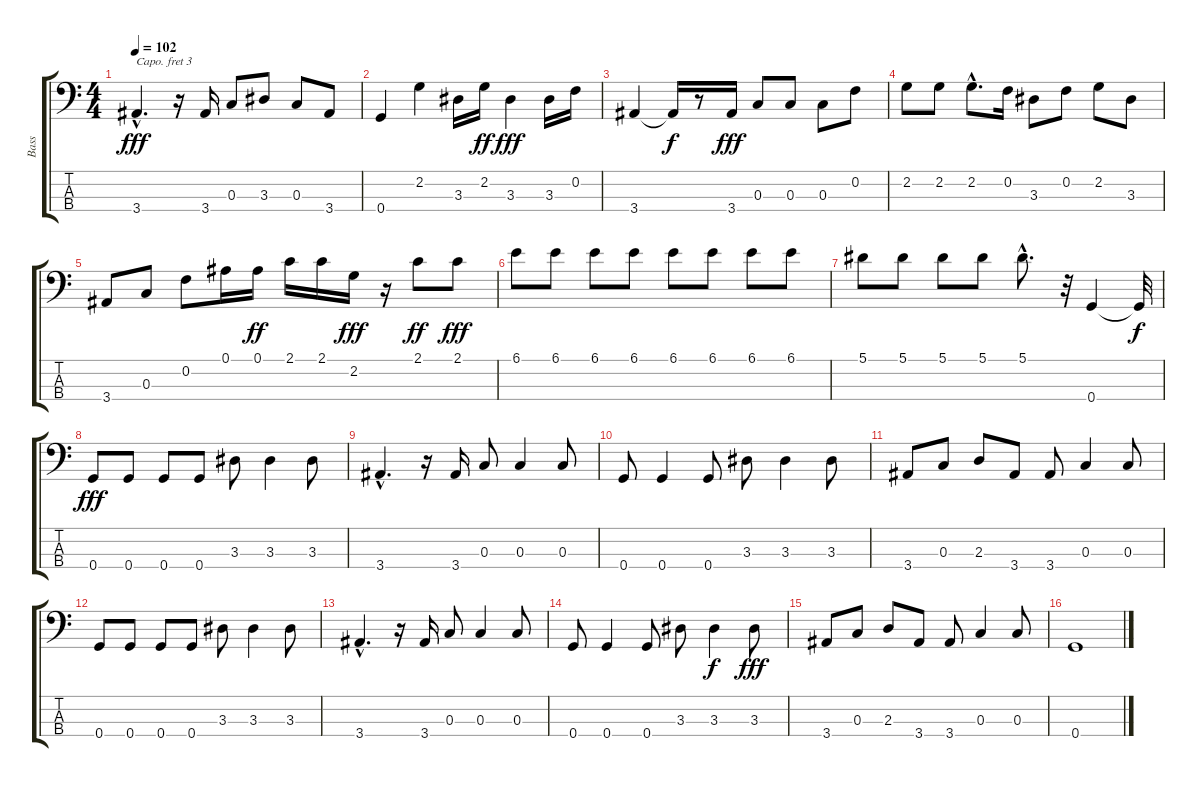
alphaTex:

\track ("Bass" "Bass") {instrument electricbasspick}
\staff {score tabs}
\capo 3
\tuning (G2 D2 A1 E1) {hide}
\ts (4 4)
\tempo 102
\clef f4
\ks c
3.4{hac}.4{d dy fff} r.16 3.4.16 0.3.8 3.3.8 0.3.8 3.4.8 |
0.4.4 2.2.4 3.3.16 2.2.16{dy ff} 3.3.4{dy fff} 3.3.16 0.2.16 |
3.4.4 3.4{t}.16{dy f} r.8 3.4.16{dy fff} 0.3.8 0.3.8 0.3.8 0.2.8 |
2.2.8 2.2.8 2.2{hac}.8{d} 0.2.16 3.3.8 0.2.8 2.2.8 3.3.8 |
3.4.8 0.3.8 0.2.8 0.1.16 0.1.16{dy ff} 2.1.16 2.1.16 2.2.16{dy fff} r.16 2.1.8{dy ff} 2.1.8{dy fff} |
6.1.8 6.1.8 6.1.8 6.1.8 6.1.8 6.1.8 6.1.8 6.1.8 |
5.1.8 5.1.8 5.1.8 5.1.8 5.1{hac}.8{d} r.32 0.4.4 0.4{t}.32{dy f} |
0.4.8{dy fff} 0.4.8 0.4.8 0.4.8 3.3.8 3.3.4 3.3.8 |
3.4{hac}.4{d} r.16 3.4.16 0.3.8 0.3.4 0.3.8 |
0.4.8 0.4.4 0.4.8 3.3.8 3.3.4 3.3.8 |
3.4.8 0.3.8 2.3.8 3.4.8 3.4.8 0.3.4 0.3.8 |
0.4.8 0.4.8 0.4.8 0.4.8 3.3.8 3.3.4 3.3.8 |
3.4{hac}.4{d} r.16 3.4.16 0.3.8 0.3.4 0.3.8 |
0.4.8 0.4.4 0.4.8 3.3.8 3.3.4{dy f} 3.3.8{dy fff} |
3.4.8 0.3.8 2.3.8 3.4.8 3.4.8 0.3.4 0.3.8 |
0.4.1
